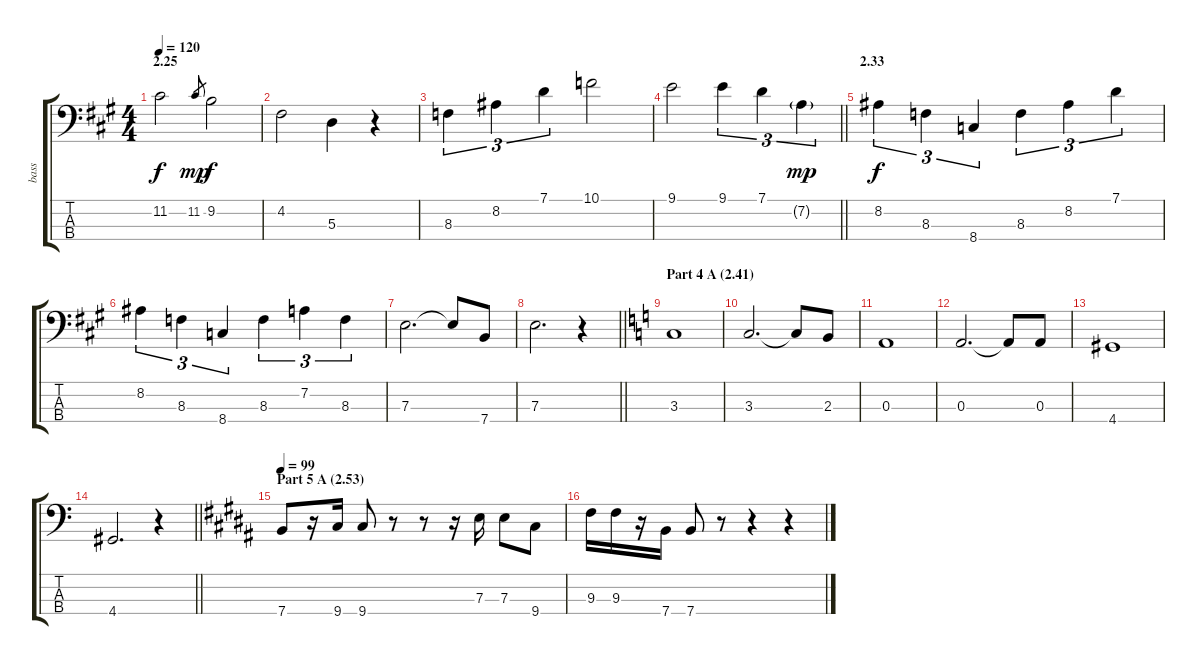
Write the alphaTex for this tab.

\track ("bass" "bass") {instrument electricbassfinger}
\staff {score tabs}
\tuning (G2 D2 A1 E1) {hide}
\ts (4 4)
\section ("" "2.25")
\tempo 120
\clef f4
\ks a
11.2.2{dy f} 11.2.8{gr dy mp} 9.2.2{dy f} |
4.2.2 5.3.4 r.4 |
8.3.4{tu (3 2)} 8.2.4{tu (3 2)} 7.1.4{tu (3 2)} 10.1.2 |
\barLineRight lightlight
9.1.2 9.1.4{tu (3 2)} 7.1.4{tu (3 2)} 7.2{g}.4{tu (3 2) dy mp} |
\section ("" "2.33")
8.2.4{tu (3 2) dy f} 8.3.4{tu (3 2)} 8.4.4{tu (3 2)} 8.3.4{tu (3 2)} 8.2.4{tu (3 2)} 7.1.4{tu (3 2)} |
8.2.4{tu (3 2)} 8.3.4{tu (3 2)} 8.4.4{tu (3 2)} 8.3.4{tu (3 2)} 7.2.4{tu (3 2)} 8.3.4{tu (3 2)} |
7.3.2{d} 7.3{t}.8 7.4.8 |
\barLineRight lightlight
7.3.2{d} r.4 |
\section ("" "Part 4 A (2.41)")
\ks c
3.3.1 |
3.3.2{d} 3.3{t}.8 2.3.8 |
0.3.1 |
0.3.2{d} 0.3{t}.8 0.3.8 |
4.4.1 |
\barLineRight lightlight
4.4.2{d} r.4 |
\section ("" "Part 5 A (2.53)")
\tempo 99
\ks b
7.4.8 r.16 9.4.16 9.4.8 r.8 r.8 r.16 7.3.16 7.3.8 9.4.8 |
9.3.16 9.3.16 r.16 7.4.16 7.4.8 r.8 r.4 r.4
